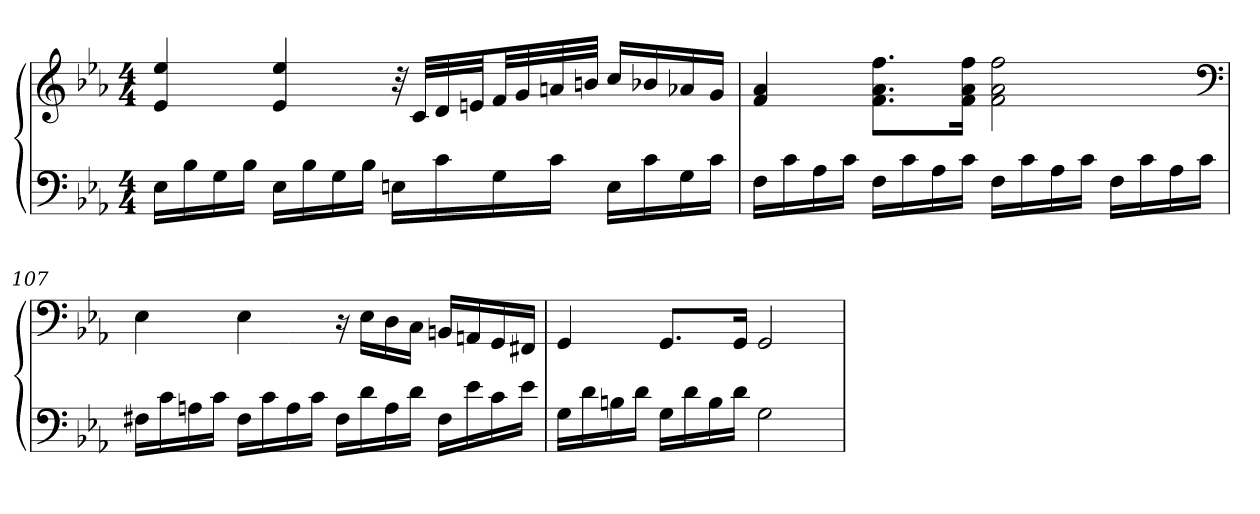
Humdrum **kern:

**kern	**kern
*part1	*part1
*staff2	*staff1
*clefF4	*clefG2
*k[b-e-a-]	*k[b-e-a-]
*c:	*c:
*M4/4	*M4/4
=	=
16E-LL	4e- 4ee-
16B-	.
16G	.
16B-JJ	.
16E-LL	4e- 4ee-
16B-	.
16G	.
16B-JJ	.
16EnLL	32r
.	32cLLL
16c	32d
.	32enJJ
16G	32fLL
.	32g
16cJJ	32an
.	32bnJJJ
16ELL	16ccLL
16c	16b-X
16G	16a-X
16cJJ	16gJJ
=106	=106
16FLL	4f 4a-
16c	.
16A-	.
16cJJ	.
16FLL	8.f 8.a- 8.ffL
16c	.
16A-	.
16cJJ	16f 16a- 16ffJk
16FLL	2f 2a- 2ff
16c	.
16A-	.
16cJJ	.
16FLL	.
16c	.
16A-	.
16cJJ	.
*	*clefF4
=107	=107
16F#XLL	4E-
16c	.
16An	.
16cJJ	.
16F#LL	4E-
16c	.
16A	.
16cJJ	.
16F#LL	16r
16d	16E-LL
16A	16D
16dJJ	16CJJ
16F#LL	16BBnLL
16e-	16AAn
16c	16GG
16e-JJ	16FF#XJJ
=108	=108
16GLL	4GG
16d	.
16Bn	.
16dJJ	.
16GLL	8.GGL
16d	.
16B	.
16dJJ	16GGJk
2G	2GG
=	=
*-	*-
